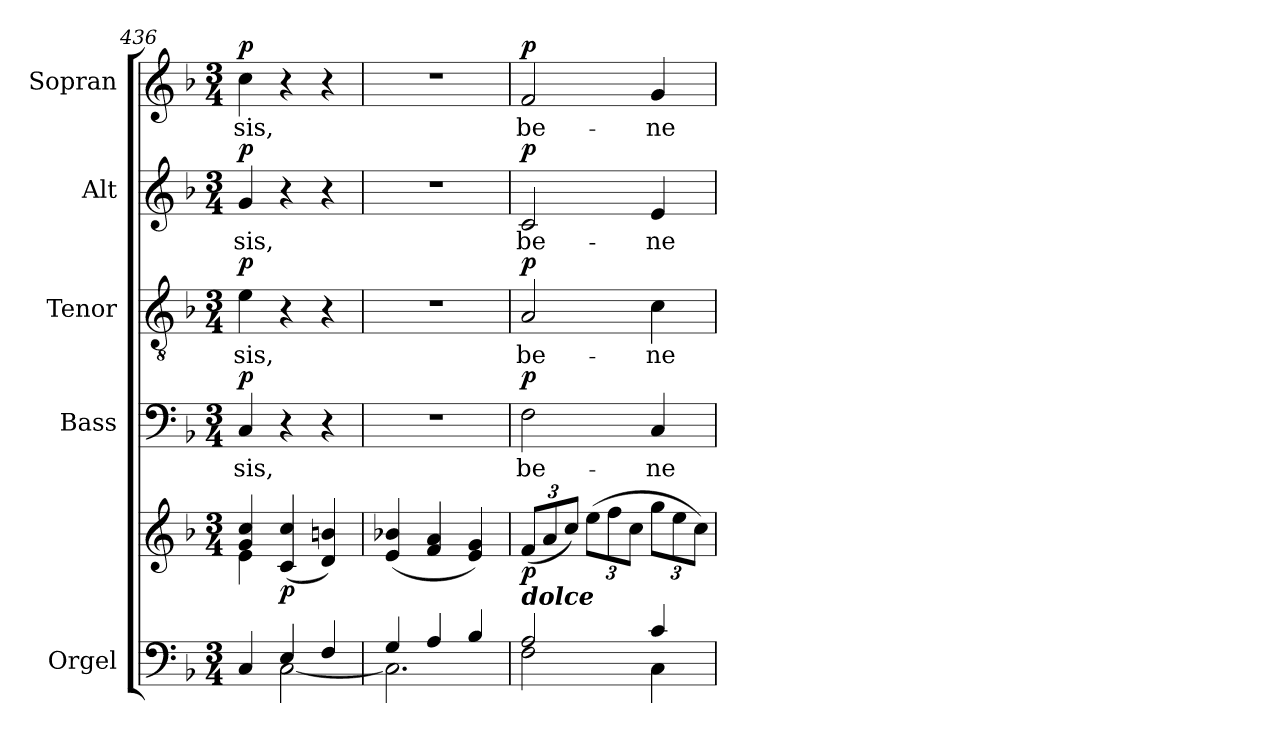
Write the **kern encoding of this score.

**kern	**kern	**dynam	**kern	**text	**dynam	**kern	**text	**dynam	**kern	**text	**dynam	**kern	**text	**dynam
*part5	*part5	*part5	*part4	*part4	*part4	*part3	*part3	*part3	*part2	*part2	*part2	*part1	*part1	*part1
*staff6	*staff5	*staff5/6	*staff4	*staff4	*staff4	*staff3	*staff3	*staff3	*staff2	*staff2	*staff2	*staff1	*staff1	*staff1
*I"Orgel	*	*	*I"Bass	*	*	*I"Tenor	*	*	*I"Alt	*	*	*I"Sopran	*	*
*I'Org.	*	*	*I'B.	*	*	*I'T.	*	*	*I'A.	*	*	*I'S.	*	*
*clefF4	*clefG2	*	*clefF4	*	*	*clefGv2	*	*	*clefG2	*	*	*clefG2	*	*
*k[b-]	*k[b-]	*	*k[b-]	*	*	*k[b-]	*	*	*k[b-]	*	*	*k[b-]	*	*
*F:	*F:	*	*F:	*	*	*F:	*	*	*F:	*	*	*F:	*	*
*M3/4	*M3/4	*	*M3/4	*	*	*M3/4	*	*	*M3/4	*	*	*M3/4	*	*
=436	=436	=436	=436	=436	=436	=436	=436	=436	=436	=436	=436	=436	=436	=436
*^	*^	*	*	*	*	*	*	*	*	*	*	*	*	*
!	!	!	!	!	!	!LO:LY:b	!LO:DY:a	!	!LO:LY:b	!LO:DY:a	!	!LO:LY:b	!LO:DY:a	!	!LO:LY:b	!LO:DY:a
4C/	4ryy	4g/ 4cc/	4e\	.	4C/	-sis,	p	4e\	-sis,	p	4g/	-sis,	p	4cc\	-sis,	p
!	!	!	!	!LO:DY:b	!	!	!	!	!	!	!	!	!	!	!	!
4E/	[<2C\	(<4c/ 4cc/	2ryy	p	4r	.	.	4r	.	.	4r	.	.	4r	.	.
4F/	.	4d/ 4bn/)	.	.	4r	.	.	4r	.	.	4r	.	.	4r	.	.
*	*	*v	*v	*	*	*	*	*	*	*	*	*	*	*	*	*
=437	=437	=437	=437	=437	=437	=437	=437	=437	=437	=437	=437	=437	=437	=437	=437
4G/	2.C\]	(<4e/ 4b-X/	.	2.r	.	.	2.r	.	.	2.r	.	.	2.r	.	.
4A/	.	4f/ 4a/	.	.	.	.	.	.	.	.	.	.	.	.	.
4B-/	.	4e/ 4g/)	.	.	.	.	.	.	.	.	.	.	.	.	.
=438	=438	=438	=438	=438	=438	=438	=438	=438	=438	=438	=438	=438	=438	=438	=438
!	!	!LO:TX:b:Bi:t=dolce	!	!	!	!	!	!	!	!	!	!	!	!	!
!	!	!	!LO:DY:b	!	!LO:LY:b	!LO:DY:a	!	!LO:LY:b	!LO:DY:a	!	!LO:LY:b	!LO:DY:a	!	!LO:LY:b	!LO:DY:a
2A/	2F\	(<12f/L	p	2F\	be-	p	2A/	be-	p	2c/	be-	p	2f/	be-	p
.	.	12a/	.	.	.	.	.	.	.	.	.	.	.	.	.
.	.	12cc/J)	.	.	.	.	.	.	.	.	.	.	.	.	.
.	.	(>12ee\L	.	.	.	.	.	.	.	.	.	.	.	.	.
.	.	12ff\	.	.	.	.	.	.	.	.	.	.	.	.	.
.	.	12cc\J	.	.	.	.	.	.	.	.	.	.	.	.	.
!	!	!	!	!	!LO:LY:b	!	!	!LO:LY:b	!	!	!LO:LY:b	!	!	!LO:LY:b	!
4c/	4C\	12gg\L	.	4C/	-ne-	.	4c\	-ne-	.	4e/	-ne-	.	4g/	-ne-	.
.	.	12ee\	.	.	.	.	.	.	.	.	.	.	.	.	.
.	.	12cc\J)	.	.	.	.	.	.	.	.	.	.	.	.	.
*v	*v	*	*	*	*	*	*	*	*	*	*	*	*	*	*
=	=	=	=	=	=	=	=	=	=	=	=	=	=	=
*-	*-	*-	*-	*-	*-	*-	*-	*-	*-	*-	*-	*-	*-	*-
